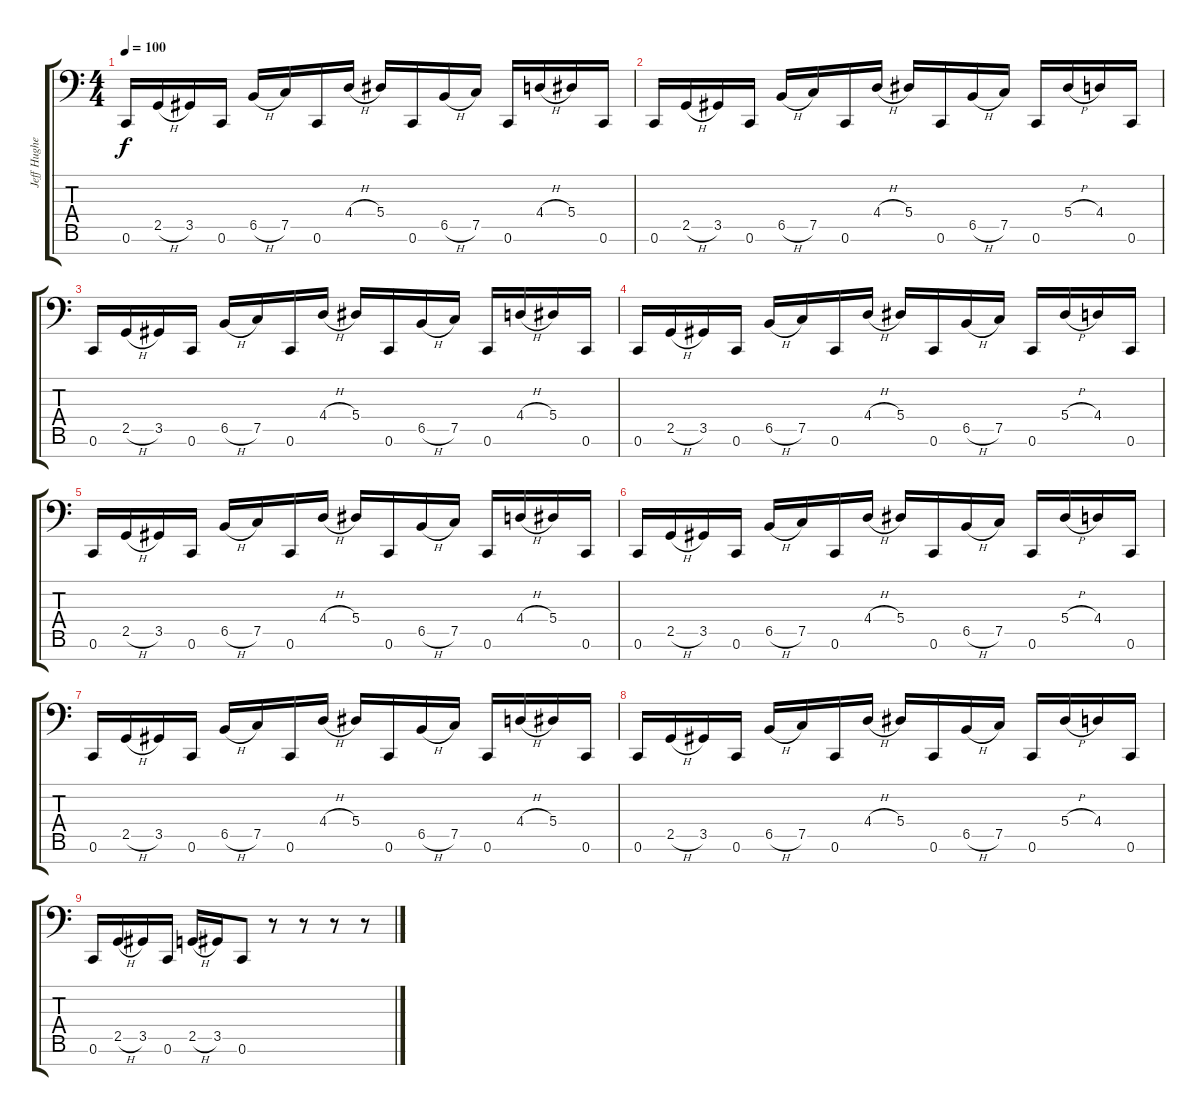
\track ("Jeff Hughell" "Jeff Hughe") {instrument electricbassfinger}
\staff {score tabs}
\tuning (C3 G2 Eb2 Bb1 F1 C1 G0) {hide}
\ts (4 4)
\tempo 100
\clef f4
\ks c
0.6.16{dy f} 2.5{h}.16 3.5.16 0.6.16 6.5{h}.16 7.5.16 0.6.16 4.4{h}.16 5.4.16 0.6.16 6.5{h}.16 7.5.16 0.6.16 4.4{h}.16 5.4.16 0.6.16 |
0.6.16 2.5{h}.16 3.5.16 0.6.16 6.5{h}.16 7.5.16 0.6.16 4.4{h}.16 5.4.16 0.6.16 6.5{h}.16 7.5.16 0.6.16 5.4{h}.16 4.4.16 0.6.16 |
0.6.16 2.5{h}.16 3.5.16 0.6.16 6.5{h}.16 7.5.16 0.6.16 4.4{h}.16 5.4.16 0.6.16 6.5{h}.16 7.5.16 0.6.16 4.4{h}.16 5.4.16 0.6.16 |
0.6.16 2.5{h}.16 3.5.16 0.6.16 6.5{h}.16 7.5.16 0.6.16 4.4{h}.16 5.4.16 0.6.16 6.5{h}.16 7.5.16 0.6.16 5.4{h}.16 4.4.16 0.6.16 |
0.6.16 2.5{h}.16 3.5.16 0.6.16 6.5{h}.16 7.5.16 0.6.16 4.4{h}.16 5.4.16 0.6.16 6.5{h}.16 7.5.16 0.6.16 4.4{h}.16 5.4.16 0.6.16 |
0.6.16 2.5{h}.16 3.5.16 0.6.16 6.5{h}.16 7.5.16 0.6.16 4.4{h}.16 5.4.16 0.6.16 6.5{h}.16 7.5.16 0.6.16 5.4{h}.16 4.4.16 0.6.16 |
0.6.16 2.5{h}.16 3.5.16 0.6.16 6.5{h}.16 7.5.16 0.6.16 4.4{h}.16 5.4.16 0.6.16 6.5{h}.16 7.5.16 0.6.16 4.4{h}.16 5.4.16 0.6.16 |
0.6.16 2.5{h}.16 3.5.16 0.6.16 6.5{h}.16 7.5.16 0.6.16 4.4{h}.16 5.4.16 0.6.16 6.5{h}.16 7.5.16 0.6.16 5.4{h}.16 4.4.16 0.6.16 |
0.6.16 2.5{h}.16 3.5.16 0.6.16 2.5{h}.16 3.5.16 0.6.8 r.8 r.8 r.8 r.8
